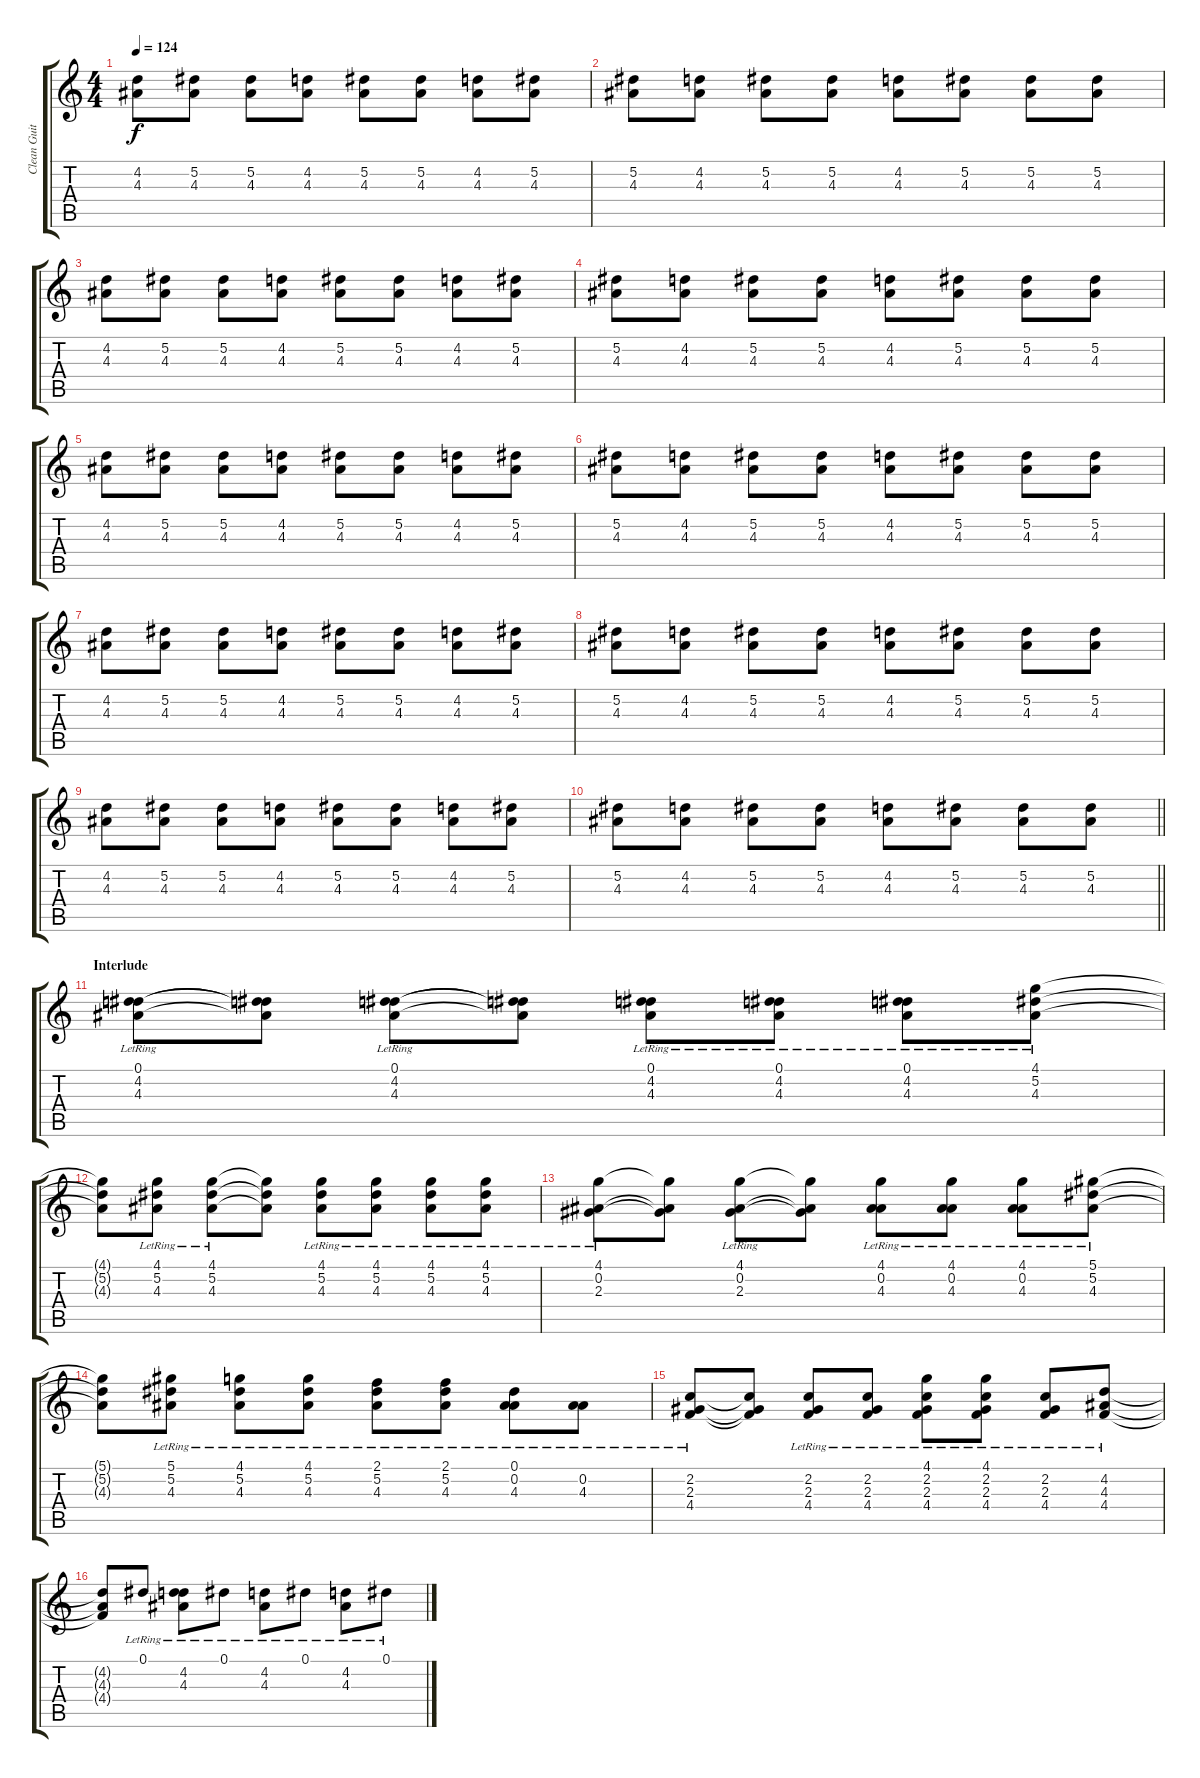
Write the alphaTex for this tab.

\track ("Clean Guitar 2" "Clean Guit") {instrument electricguitarclean}
\staff {score tabs}
\tuning (Eb4 Bb3 Gb3 Db3 Ab2 Eb2) {hide}
\ts (4 4)
\tempo 124
\clef g2
\ks c
(4.2 4.3).8{dy f} (5.2 4.3).8 (5.2 4.3).8 (4.2 4.3).8 (5.2 4.3).8 (5.2 4.3).8 (4.2 4.3).8 (5.2 4.3).8 |
(5.2 4.3).8 (4.2 4.3).8 (5.2 4.3).8 (5.2 4.3).8 (4.2 4.3).8 (5.2 4.3).8 (5.2 4.3).8 (5.2 4.3).8 |
(4.2 4.3).8 (5.2 4.3).8 (5.2 4.3).8 (4.2 4.3).8 (5.2 4.3).8 (5.2 4.3).8 (4.2 4.3).8 (5.2 4.3).8 |
(5.2 4.3).8 (4.2 4.3).8 (5.2 4.3).8 (5.2 4.3).8 (4.2 4.3).8 (5.2 4.3).8 (5.2 4.3).8 (5.2 4.3).8 |
(4.2 4.3).8 (5.2 4.3).8 (5.2 4.3).8 (4.2 4.3).8 (5.2 4.3).8 (5.2 4.3).8 (4.2 4.3).8 (5.2 4.3).8 |
(5.2 4.3).8 (4.2 4.3).8 (5.2 4.3).8 (5.2 4.3).8 (4.2 4.3).8 (5.2 4.3).8 (5.2 4.3).8 (5.2 4.3).8 |
(4.2 4.3).8 (5.2 4.3).8 (5.2 4.3).8 (4.2 4.3).8 (5.2 4.3).8 (5.2 4.3).8 (4.2 4.3).8 (5.2 4.3).8 |
(5.2 4.3).8 (4.2 4.3).8 (5.2 4.3).8 (5.2 4.3).8 (4.2 4.3).8 (5.2 4.3).8 (5.2 4.3).8 (5.2 4.3).8 |
(4.2 4.3).8 (5.2 4.3).8 (5.2 4.3).8 (4.2 4.3).8 (5.2 4.3).8 (5.2 4.3).8 (4.2 4.3).8 (5.2 4.3).8 |
\barLineRight lightlight
(5.2 4.3).8 (4.2 4.3).8 (5.2 4.3).8 (5.2 4.3).8 (4.2 4.3).8 (5.2 4.3).8 (5.2 4.3).8 (5.2 4.3).8 |
\section ("" "Interlude")
(0.1{lr} 4.2{lr} 4.3{lr}).8 (0.1{t} 4.2{t} 4.3{t}).8 (0.1{lr} 4.2{lr} 4.3{lr}).8 (0.1{t} 4.2{t} 4.3{t}).8 (0.1{lr} 4.2{lr} 4.3{lr}).8 (0.1{lr} 4.2{lr} 4.3{lr}).8 (0.1{lr} 4.2{lr} 4.3{lr}).8 (4.1{lr} 5.2{lr} 4.3{lr}).8 |
(4.1{t} 5.2{t} 4.3{t}).8 (4.1{lr} 5.2{lr} 4.3{lr}).8 (4.1{lr} 5.2{lr} 4.3{lr}).8 (4.1{t} 5.2{t} 4.3{t}).8 (4.1{lr} 5.2{lr} 4.3{lr}).8 (4.1{lr} 5.2{lr} 4.3{lr}).8 (4.1{lr} 5.2{lr} 4.3{lr}).8 (4.1{lr} 5.2{lr} 4.3{lr}).8 |
(4.1{lr} 0.2{lr} 2.3{lr}).8 (4.1{t} 0.2{t} 2.3{t}).8 (4.1{lr} 0.2{lr} 2.3{lr}).8 (4.1{t} 0.2{t} 2.3{t}).8 (4.1{lr} 0.2{lr} 4.3{lr}).8 (4.1{lr} 0.2{lr} 4.3{lr}).8 (4.1{lr} 0.2{lr} 4.3{lr}).8 (5.1{lr} 5.2{lr} 4.3{lr}).8 |
(5.1{t} 5.2{t} 4.3{t}).8 (5.1{lr} 5.2{lr} 4.3{lr}).8 (4.1{lr} 5.2{lr} 4.3{lr}).8 (4.1{lr} 5.2{lr} 4.3{lr}).8 (2.1{lr} 5.2{lr} 4.3{lr}).8 (2.1{lr} 5.2{lr} 4.3{lr}).8 (0.1{lr} 0.2{lr} 4.3{lr}).8 (0.2{lr} 4.3{lr}).8 |
(2.2{lr} 2.3{lr} 4.4{lr}).8 (2.2{t} 2.3{t} 4.4{t}).8 (2.2{lr} 2.3{lr} 4.4{lr}).8 (2.2{lr} 2.3{lr} 4.4{lr}).8 (4.1{lr} 2.2{lr} 2.3{lr} 4.4{lr}).8 (4.1{lr} 2.2{lr} 2.3{lr} 4.4{lr}).8 (2.2{lr} 2.3{lr} 4.4{lr}).8 (4.2{lr} 4.3{lr} 4.4{lr}).8 |
(4.2{t} 4.3{t} 4.4{t}).8 0.1{lr}.8 (0.1{t} 4.2{lr} 4.3{lr}).8 0.1{lr}.8 (4.2{lr} 4.3{lr}).8 0.1{lr}.8 (4.2{lr} 4.3{lr}).8 0.1{lr}.8
